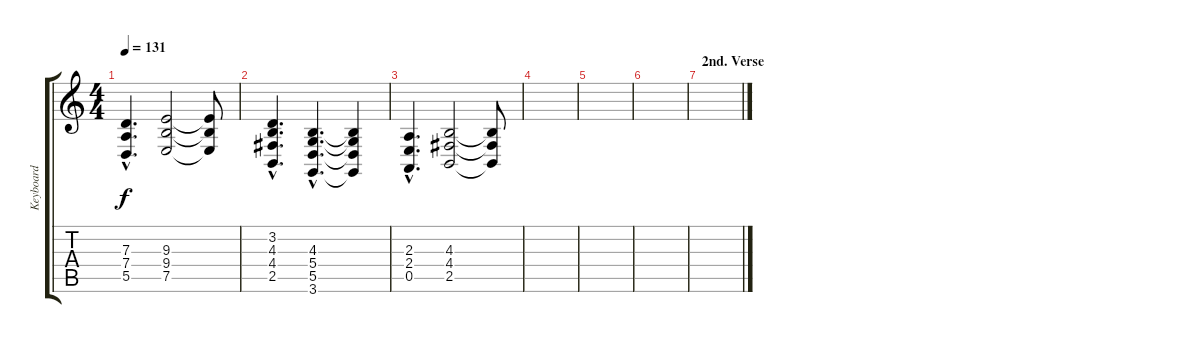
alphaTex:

\track ("Keyboard" "Keyboard") {instrument lead2sawtooth}
\staff {score tabs}
\tuning (E4 B3 G3 D3 A2 E2) {hide}
\ts (4 4)
\tempo 131
\clef g2
\ks c
(7.3{hac} 7.4{hac} 5.5{hac}).4{d dy f} (9.3 9.4 7.5).2 (9.3{t} 9.4{t} 7.5{t}).8 |
(3.2{hac} 4.3{hac} 4.4{hac} 2.5{hac}).4{d} (4.3{hac} 5.4{hac} 5.5{hac} 3.6{hac}).4{d} (4.3{t} 5.4{t} 5.5{t} 3.6{t}).4 |
(2.3{hac} 2.4{hac} 0.5{hac}).4{d} (4.3 4.4 2.5).2 (4.3{t} 4.4{t} 2.5{t}).8 |
|
|
|
\section ("" "2nd. Verse")
